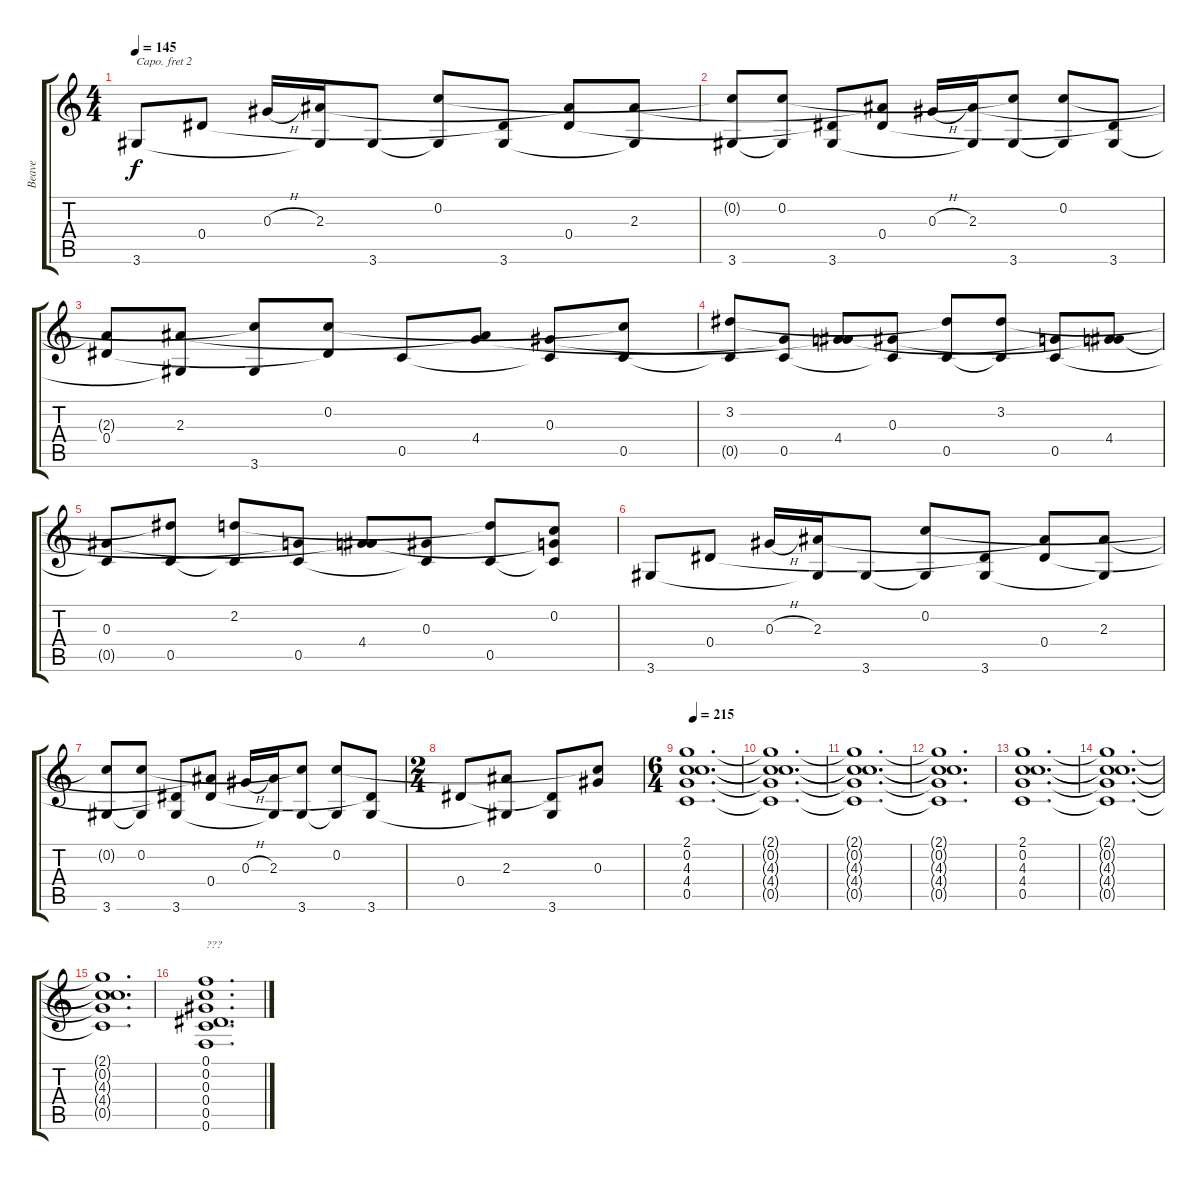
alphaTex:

\track ("Beave" "Beave") {instrument electricguitarclean}
\staff {score tabs}
\capo 2
\tuning (Eb4 Bb3 Gb3 Db3 Bb2 Eb2) {hide}
\ts (4 4)
\tempo 145
\clef g2
\ks c
3.6.8{dy f} 0.4.8 0.3{h}.16 (2.3 3.6{t}).16 3.6.8 (0.2 3.6{t}).8 (0.4{t} 3.6).8 (2.3{t} 0.4).8 (2.3 3.6{t}).8 |
(0.2{t} 3.6).8 (0.2 3.6{t}).8 (0.4{t} 3.6).8 (2.3{t} 0.4).8 0.3{h}.16 (2.3 3.6{t}).16 (0.2{t} 3.6).8 (0.2 3.6{t}).8 (0.4{t} 3.6).8 |
(2.3{t} 0.4).8 (2.3 3.6{t}).8 (0.2{t} 3.6).8 (0.2 0.4{t}).8 0.5.8 (2.3{t} 4.4).8 (0.3 0.5{t}).8 (0.2{t} 0.5).8 |
(3.2 0.5{t}).8 (4.4{t} 0.5).8 (0.3{t} 4.4).8 (0.3 0.5{t}).8 (3.2{t} 0.5).8 (3.2 0.5{t}).8 (4.4{t} 0.5).8 (0.3{t} 4.4).8 |
(0.3 0.5{t}).8 (3.2{t} 0.5).8 (2.2 0.5{t}).8 (4.4{t} 0.5).8 (0.3{t} 4.4).8 (0.3 0.5{t}).8 (2.2{t} 0.5).8 (0.2 4.4{t} 0.5{t}).8 |
3.6.8 0.4.8 0.3{h}.16 (2.3 3.6{t}).16 3.6.8 (0.2 3.6{t}).8 (0.4{t} 3.6).8 (2.3{t} 0.4).8 (2.3 3.6{t}).8 |
(0.2{t} 3.6).8 (0.2 3.6{t}).8 (0.4{t} 3.6).8 (2.3{t} 0.4).8 0.3{h}.16 (2.3 3.6{t}).16 (0.2{t} 3.6).8 (0.2 3.6{t}).8 (0.4{t} 3.6).8 |
\ts (2 4)
0.4.8 (2.3 3.6{t}).8 (0.4{t} 3.6).8 (0.2{t} 0.3).8 |
\ts (6 4)
\tempo 215
(2.1 0.2 4.3 4.4 0.5).1{d} |
(2.1{t} 0.2{t} 4.3{t} 4.4{t} 0.5{t}).1{d} |
(2.1{t} 0.2{t} 4.3{t} 4.4{t} 0.5{t}).1{d} |
(2.1{t} 0.2{t} 4.3{t} 4.4{t} 0.5{t}).1{d} |
(2.1 0.2 4.3 4.4 0.5).1{d} |
(2.1{t} 0.2{t} 4.3{t} 4.4{t} 0.5{t}).1{d} |
(2.1{t} 0.2{t} 4.3{t} 4.4{t} 0.5{t}).1{d} |
(0.1 0.2 0.3 0.4 0.5 0.6).1{d txt "???"}
